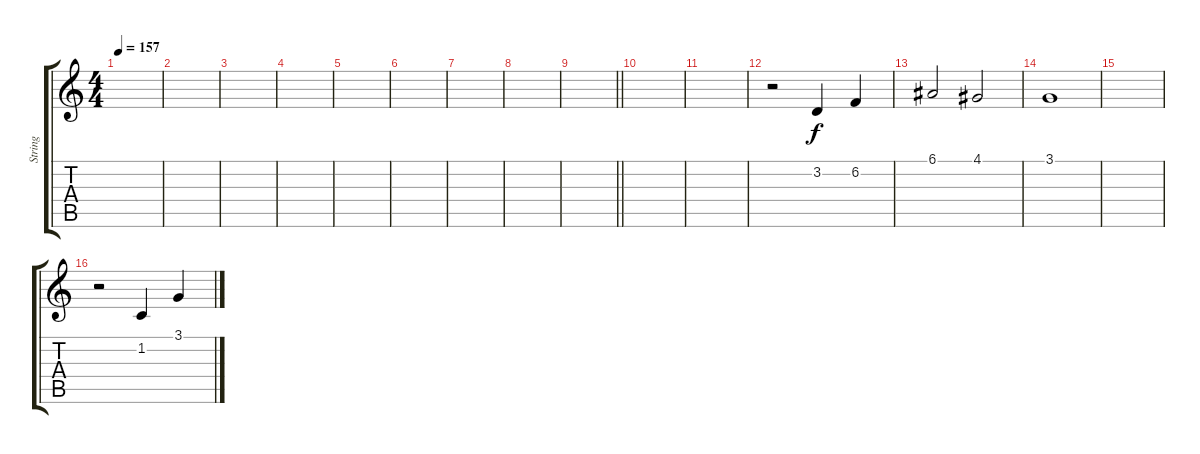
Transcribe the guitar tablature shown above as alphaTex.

\track ("String" "String") {instrument stringensemble1}
\staff {score tabs}
\tuning (E4 B3 G3 D3 A2 D2) {hide}
\ts (4 4)
\tempo 157
\clef g2
\ks c
|
|
|
|
|
|
|
|
\barLineRight lightlight
|
|
|
r.2 3.2.4 6.2.4 |
6.1.2 4.1.2 |
3.1.1 |
|
r.2 1.2.4 3.1.4
